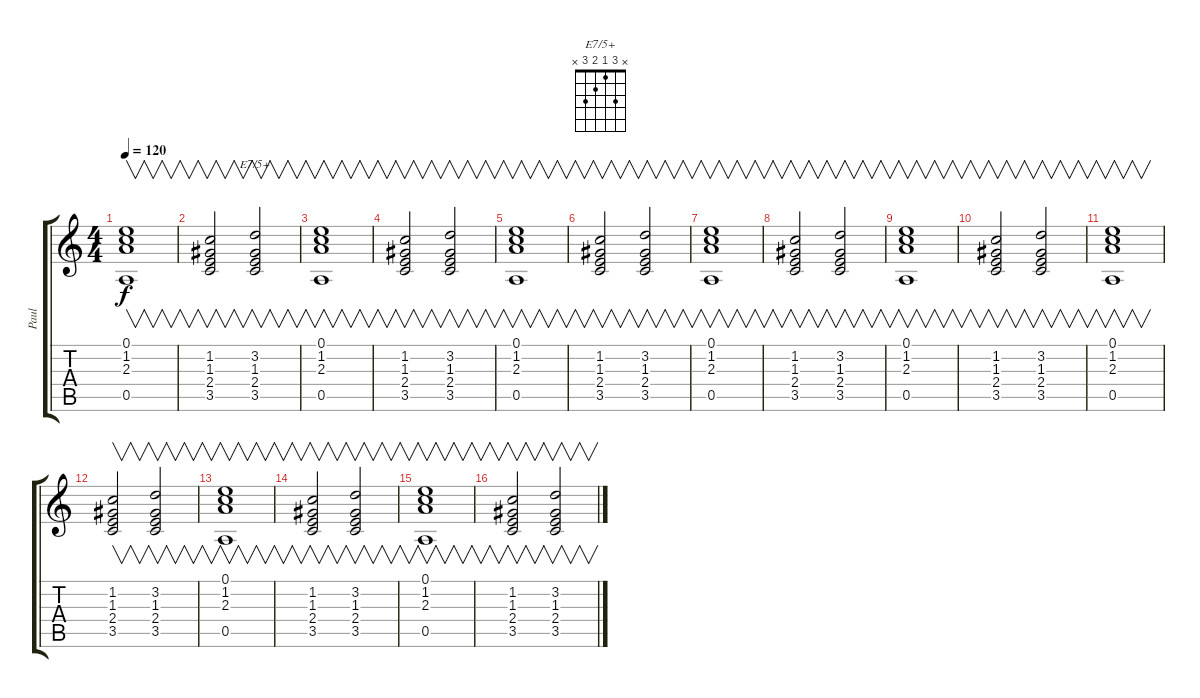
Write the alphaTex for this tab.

\track ("Paul" "Paul") {instrument distortionguitar}
\staff {score tabs}
\tuning (E4 B3 G3 D3 A2 E2) {hide}
\chord ("E7/5+" x 3 1 2 3 x)
\ts (4 4)
\tempo 120
\clef g2
\ks c
(0.1 1.2 2.3 0.5).1{v dy f} |
(1.2 1.3 2.4 3.5).2{v} (3.2 1.3 2.4 3.5).2{v ch "E7/5+"} |
(0.1 1.2 2.3 0.5).1{v} |
(1.2 1.3 2.4 3.5).2{v} (3.2 1.3 2.4 3.5).2{v} |
(0.1 1.2 2.3 0.5).1{v} |
(1.2 1.3 2.4 3.5).2{v} (3.2 1.3 2.4 3.5).2{v} |
(0.1 1.2 2.3 0.5).1{v} |
(1.2 1.3 2.4 3.5).2{v} (3.2 1.3 2.4 3.5).2{v} |
(0.1 1.2 2.3 0.5).1{v} |
(1.2 1.3 2.4 3.5).2{v} (3.2 1.3 2.4 3.5).2{v} |
(0.1 1.2 2.3 0.5).1{v} |
(1.2 1.3 2.4 3.5).2{v} (3.2 1.3 2.4 3.5).2{v} |
(0.1 1.2 2.3 0.5).1{v} |
(1.2 1.3 2.4 3.5).2{v} (3.2 1.3 2.4 3.5).2{v} |
(0.1 1.2 2.3 0.5).1{v} |
(1.2 1.3 2.4 3.5).2{v} (3.2 1.3 2.4 3.5).2{v}
